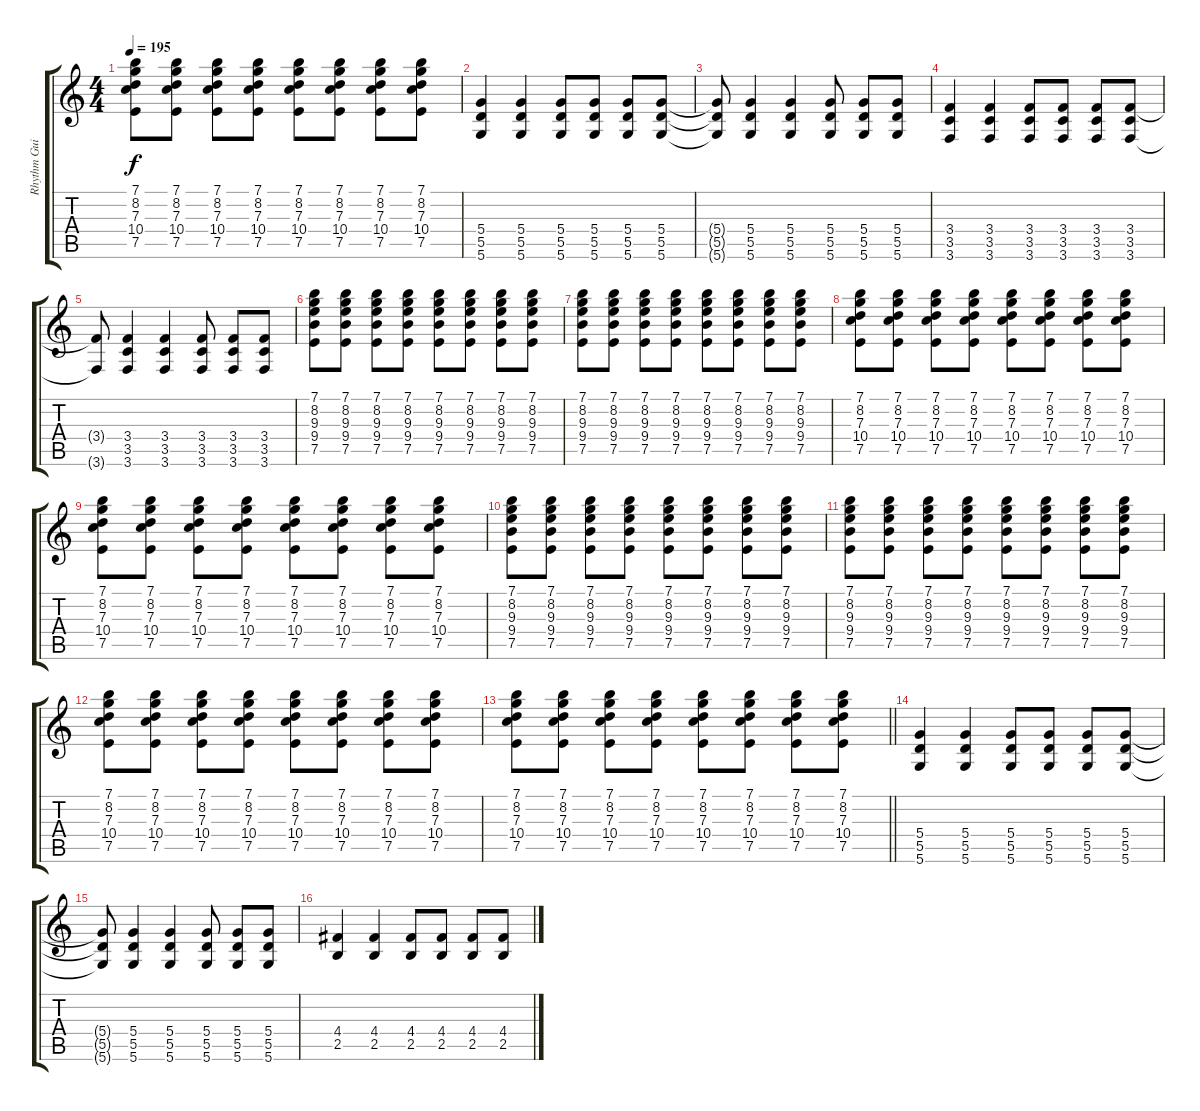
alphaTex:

\track ("Rhythm Guitar" "Rhythm Gui") {instrument overdrivenguitar}
\staff {score tabs}
\tuning (E4 B3 G3 D3 A2 D2) {hide}
\ts (4 4)
\tempo 195
\clef g2
\ks c
(7.1 8.2 7.3 10.4 7.5).8{dy f} (7.1 8.2 7.3 10.4 7.5).8 (7.1 8.2 7.3 10.4 7.5).8 (7.1 8.2 7.3 10.4 7.5).8 (7.1 8.2 7.3 10.4 7.5).8 (7.1 8.2 7.3 10.4 7.5).8 (7.1 8.2 7.3 10.4 7.5).8 (7.1 8.2 7.3 10.4 7.5).8 |
(5.4 5.5 5.6).4 (5.4 5.5 5.6).4 (5.4 5.5 5.6).8 (5.4 5.5 5.6).8 (5.4 5.5 5.6).8 (5.4 5.5 5.6).8 |
(5.4{t} 5.5{t} 5.6{t}).8 (5.4 5.5 5.6).4 (5.4 5.5 5.6).4 (5.4 5.5 5.6).8 (5.4 5.5 5.6).8 (5.4 5.5 5.6).8 |
(3.4 3.5 3.6).4 (3.4 3.5 3.6).4 (3.4 3.5 3.6).8 (3.4 3.5 3.6).8 (3.4 3.5 3.6).8 (3.4 3.5 3.6).8 |
(3.4{t} 3.6{t}).8 (3.4 3.5 3.6).4 (3.4 3.5 3.6).4 (3.4 3.5 3.6).8 (3.4 3.5 3.6).8 (3.4 3.5 3.6).8 |
(7.1 8.2 9.3 9.4 7.5).8 (7.1 8.2 9.3 9.4 7.5).8 (7.1 8.2 9.3 9.4 7.5).8 (7.1 8.2 9.3 9.4 7.5).8 (7.1 8.2 9.3 9.4 7.5).8 (7.1 8.2 9.3 9.4 7.5).8 (7.1 8.2 9.3 9.4 7.5).8 (7.1 8.2 9.3 9.4 7.5).8 |
(7.1 8.2 9.3 9.4 7.5).8 (7.1 8.2 9.3 9.4 7.5).8 (7.1 8.2 9.3 9.4 7.5).8 (7.1 8.2 9.3 9.4 7.5).8 (7.1 8.2 9.3 9.4 7.5).8 (7.1 8.2 9.3 9.4 7.5).8 (7.1 8.2 9.3 9.4 7.5).8 (7.1 8.2 9.3 9.4 7.5).8 |
(7.1 8.2 7.3 10.4 7.5).8 (7.1 8.2 7.3 10.4 7.5).8 (7.1 8.2 7.3 10.4 7.5).8 (7.1 8.2 7.3 10.4 7.5).8 (7.1 8.2 7.3 10.4 7.5).8 (7.1 8.2 7.3 10.4 7.5).8 (7.1 8.2 7.3 10.4 7.5).8 (7.1 8.2 7.3 10.4 7.5).8 |
(7.1 8.2 7.3 10.4 7.5).8 (7.1 8.2 7.3 10.4 7.5).8 (7.1 8.2 7.3 10.4 7.5).8 (7.1 8.2 7.3 10.4 7.5).8 (7.1 8.2 7.3 10.4 7.5).8 (7.1 8.2 7.3 10.4 7.5).8 (7.1 8.2 7.3 10.4 7.5).8 (7.1 8.2 7.3 10.4 7.5).8 |
(7.1 8.2 9.3 9.4 7.5).8 (7.1 8.2 9.3 9.4 7.5).8 (7.1 8.2 9.3 9.4 7.5).8 (7.1 8.2 9.3 9.4 7.5).8 (7.1 8.2 9.3 9.4 7.5).8 (7.1 8.2 9.3 9.4 7.5).8 (7.1 8.2 9.3 9.4 7.5).8 (7.1 8.2 9.3 9.4 7.5).8 |
(7.1 8.2 9.3 9.4 7.5).8 (7.1 8.2 9.3 9.4 7.5).8 (7.1 8.2 9.3 9.4 7.5).8 (7.1 8.2 9.3 9.4 7.5).8 (7.1 8.2 9.3 9.4 7.5).8 (7.1 8.2 9.3 9.4 7.5).8 (7.1 8.2 9.3 9.4 7.5).8 (7.1 8.2 9.3 9.4 7.5).8 |
(7.1 8.2 7.3 10.4 7.5).8 (7.1 8.2 7.3 10.4 7.5).8 (7.1 8.2 7.3 10.4 7.5).8 (7.1 8.2 7.3 10.4 7.5).8 (7.1 8.2 7.3 10.4 7.5).8 (7.1 8.2 7.3 10.4 7.5).8 (7.1 8.2 7.3 10.4 7.5).8 (7.1 8.2 7.3 10.4 7.5).8 |
\barLineRight lightlight
(7.1 8.2 7.3 10.4 7.5).8 (7.1 8.2 7.3 10.4 7.5).8 (7.1 8.2 7.3 10.4 7.5).8 (7.1 8.2 7.3 10.4 7.5).8 (7.1 8.2 7.3 10.4 7.5).8 (7.1 8.2 7.3 10.4 7.5).8 (7.1 8.2 7.3 10.4 7.5).8 (7.1 8.2 7.3 10.4 7.5).8 |
(5.4 5.5 5.6).4{instrument overdrivenguitar} (5.4 5.5 5.6).4 (5.4 5.5 5.6).8 (5.4 5.5 5.6).8 (5.4 5.5 5.6).8 (5.4 5.5 5.6).8 |
(5.4{t} 5.5{t} 5.6{t}).8 (5.4 5.5 5.6).4 (5.4 5.5 5.6).4 (5.4 5.5 5.6).8 (5.4 5.5 5.6).8 (5.4 5.5 5.6).8 |
(4.4 2.5).4 (4.4 2.5).4 (4.4 2.5).8 (4.4 2.5).8 (4.4 2.5).8 (4.4 2.5).8
